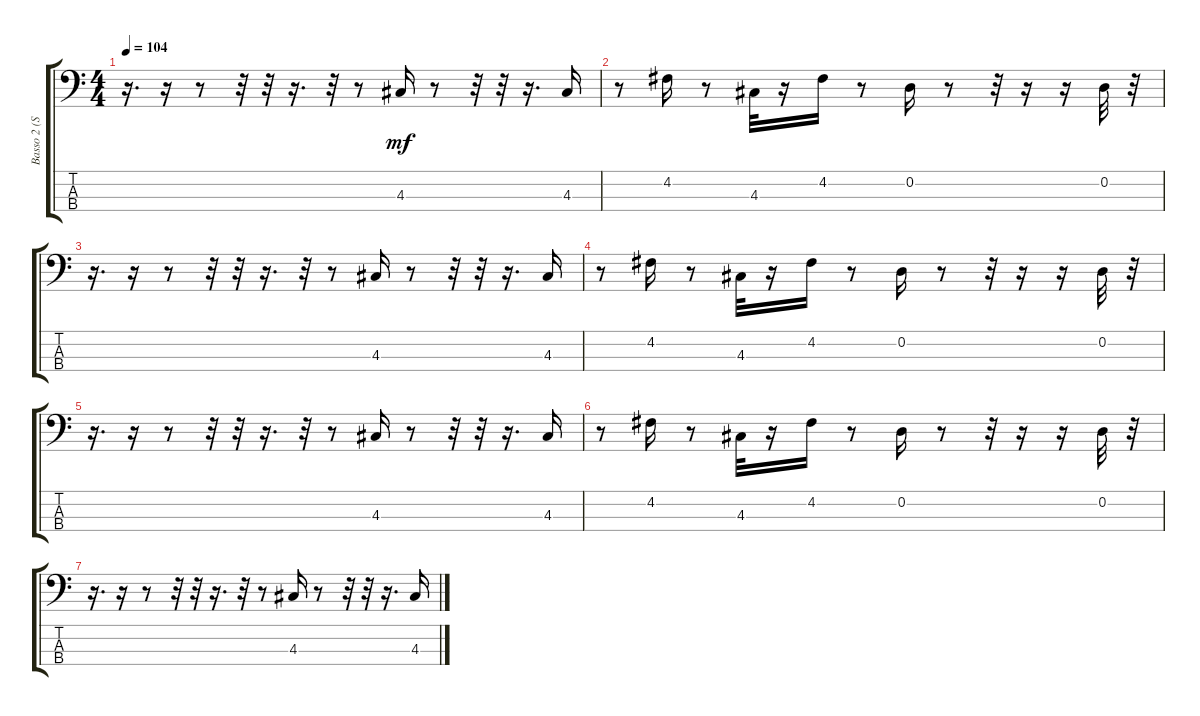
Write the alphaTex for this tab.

\track ("Basso 2 (Staff 1)" "Basso 2 (S") {instrument acousticguitarsteel}
\staff {score tabs}
\tuning (G2 D2 A1 E1) {hide}
\ts (4 4)
\tempo 104
\clef f4
\ks c
r.16{d dy mf} r.16 r.8 r.32 r.32 r.16{d} r.32 r.8 4.3.16 r.8 r.32 r.32 r.16{d} 4.3.16 |
r.8 4.2.16 r.8 4.3.32 r.16 4.2.16 r.8 0.2.16 r.8 r.32 r.16 r.16 0.2.32 r.32 |
r.16{d} r.16 r.8 r.32 r.32 r.16{d} r.32 r.8 4.3.16 r.8 r.32 r.32 r.16{d} 4.3.16 |
r.8 4.2.16 r.8 4.3.32 r.16 4.2.16 r.8 0.2.16 r.8 r.32 r.16 r.16 0.2.32 r.32 |
r.16{d} r.16 r.8 r.32 r.32 r.16{d} r.32 r.8 4.3.16 r.8 r.32 r.32 r.16{d} 4.3.16 |
r.8 4.2.16 r.8 4.3.32 r.16 4.2.16 r.8 0.2.16 r.8 r.32 r.16 r.16 0.2.32 r.32 |
r.16{d} r.16 r.8 r.32 r.32 r.16{d} r.32 r.8 4.3.16 r.8 r.32 r.32 r.16{d} 4.3.16
